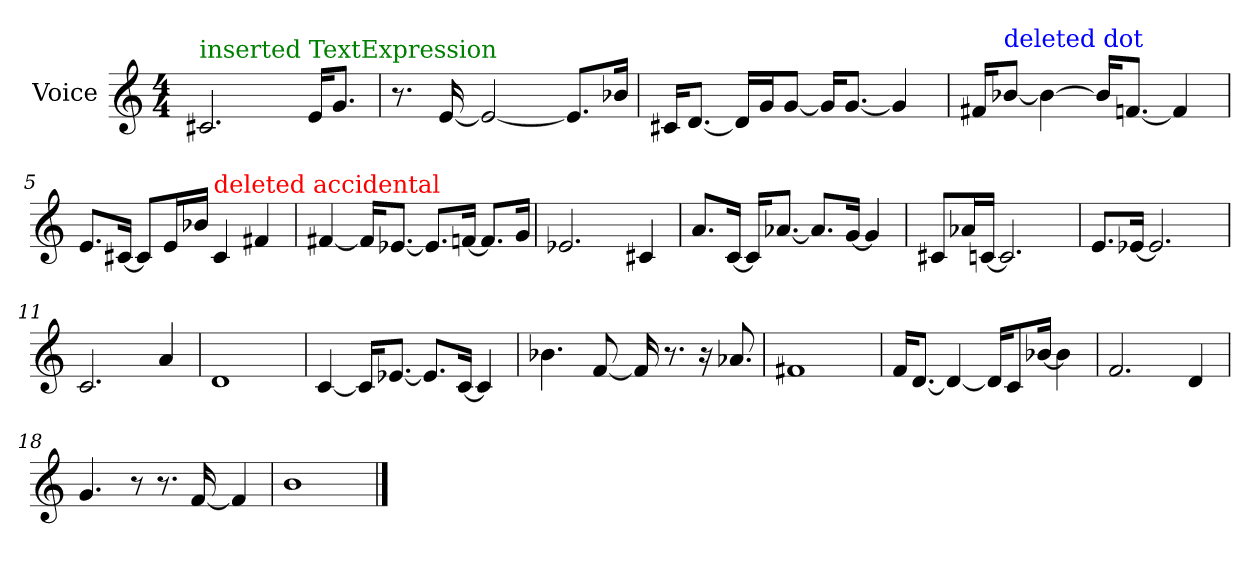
**kern
*part1
*staff1
*I"Voice
*I'Voice
*clefG2
*M4/4
=1
!LO:TX:color=#008000:t=inserted TextExpression
2.c#X/
16e/KL
8.g/J
=2
8.r
[<16e/
2e/_
8.e/L]
16b-X/Jk
=3
16c#X/KL
[<8.d/J
16d/LL]
16g/J
[<8g/J
16g/KL]
[<8.g/J
4g/]
=4
16f#X/KL
!LO:TX:color=#0000FF:t=deleted dot
[>8b-Xi/J
4b-\_
16b-/KL]
[<8.fn/J
4f/]
=5
8.e/L
[<16c#X/Jk
8c#/L]
16e/L
16b-X/JJ
!LO:TX:color=#FF0000:t=deleted accidental
4c#j/
4f#X/
!!LO:LB:g=z
=6
[<4f#X/
16f#/KL]
[<8.e-X/J
8.e-/L]
[<16fn/Jk
8.f/L]
16g/Jk
=7
2.e-X/
4c#X/
=8
8.a/L
[<16c/Jk
16c/KL]
[<8.a-X/J
8.a-/L]
[<16g/Jk
4g/]
=9
8c#X/L
16a-X/L
[<16cn/JJ
2.c/]
=10
8.e/L
[<16e-X/Jk
2.e-/]
=11
2.c/
4a/
=12
1d
!!LO:LB:g=z
=13
[<4c/
16c/KL]
[<8.e-X/J
8.e-/L]
[<16c/Jk
4c/]
=14
4.b-X\
[<8f/
16f/]
8.r
16ra
8.a-X/
=15
1f#X
=16
16f/KL
[<8.d/J
4d/_
16d/KL]
8c/
[>16b-X/Jk
4b-\]
=17
2.f/
4d/
=18
4.g/
8r
8.r
[<16f/
4f/]
=19
1b
==
*-
